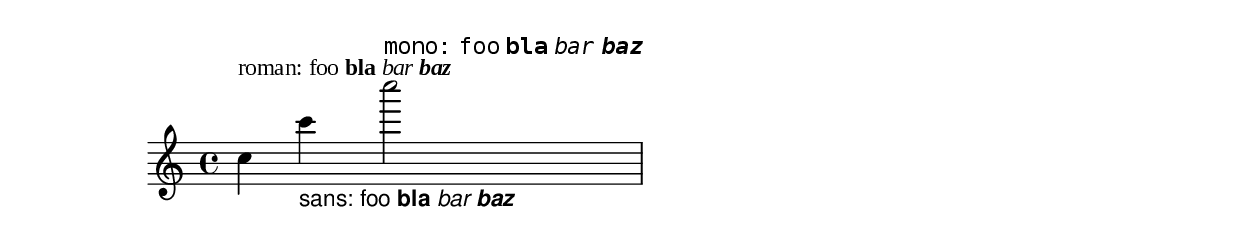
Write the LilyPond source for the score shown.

%% DO NOT EDIT this file manually; it is automatically
%% generated from LSR http://lsr.dsi.unimi.it
%% Make any changes in LSR itself, or in Documentation/snippets/new/ ,
%% and then run scripts/auxiliar/makelsr.py
%%
%% This file is in the public domain.
\version "2.14.2"

\header {
  lsrtags = "text, tweaks-and-overrides"

  texidoc = "
The default font families for text can be overridden with
@code{make-pango-font-tree}.

"
  doctitle = "Changing the default text font family"
} % begin verbatim


\paper {
  % change for other default global staff size.
  myStaffSize = #20
  %{
     run
         lilypond -dshow-available-fonts blabla
     to show all fonts available in the process log.
  %}

  #(define fonts
    (make-pango-font-tree "Times New Roman"
                          "Nimbus Sans"
                          "Luxi Mono"
;;                        "Helvetica"
;;                        "Courier"
     (/ myStaffSize 20)))
}

\relative c'' {
  c4^\markup {
    roman: foo \bold bla \italic bar \italic \bold baz
  }
  c'4_\markup {
    \override #'(font-family . sans)
    {
      sans: foo \bold bla \italic bar \italic \bold baz
    }
  }
  c'2^\markup {
    \override #'(font-family . typewriter)
    {
      mono: foo \bold bla \italic bar \italic \bold baz
    }
  }
}


